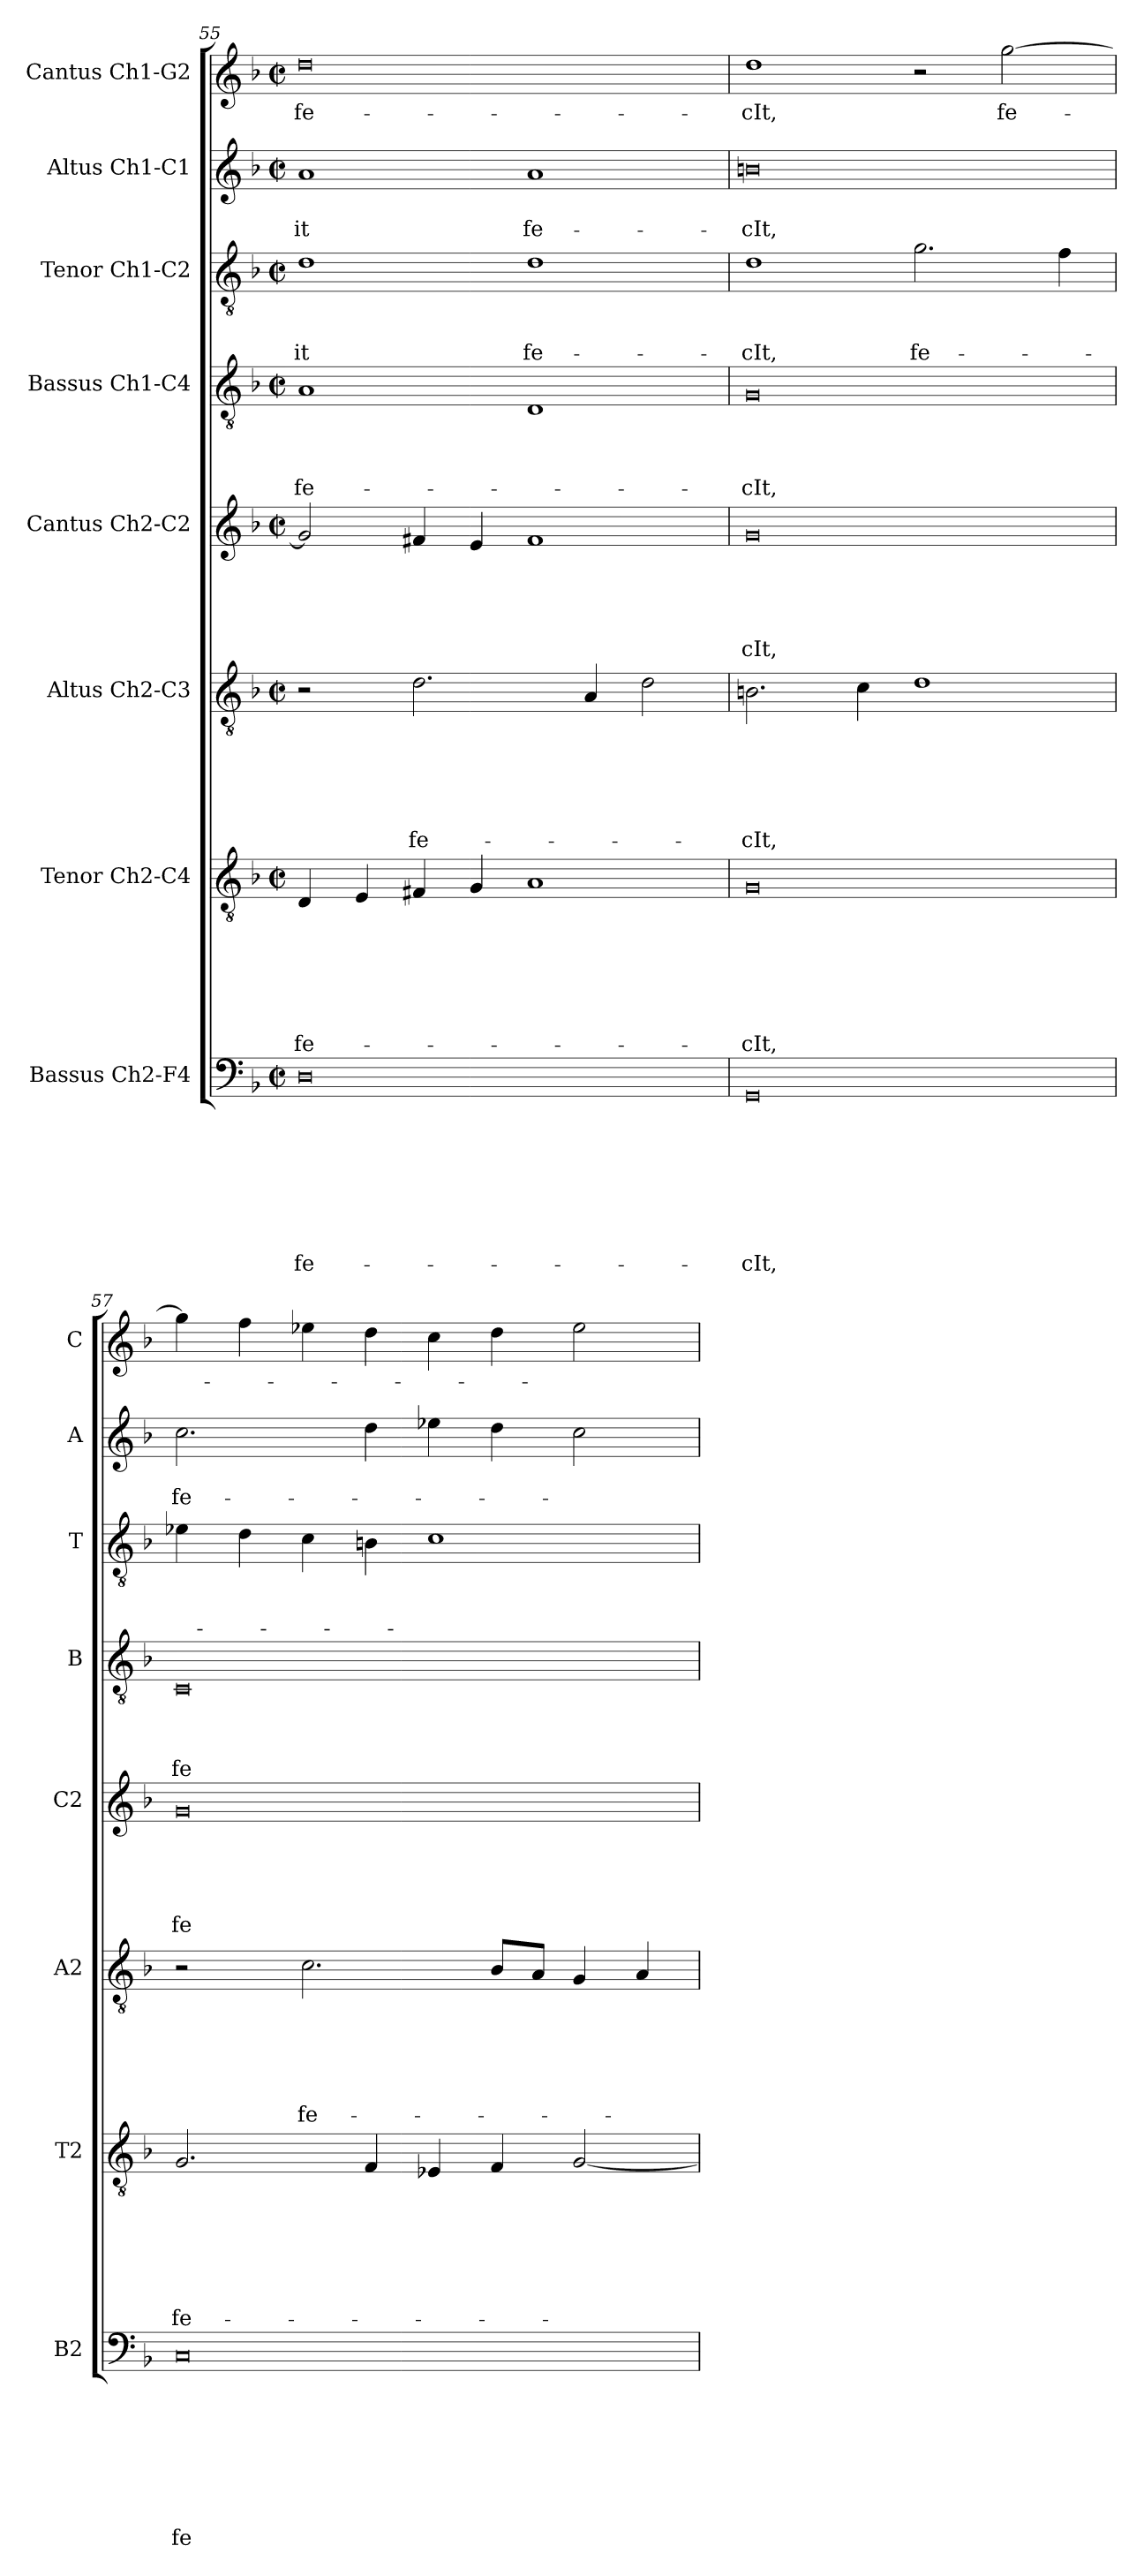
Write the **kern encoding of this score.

**kern	**text	**text	**text	**text	**text	**text	**text	**text	**kern	**text	**text	**text	**text	**text	**text	**text	**kern	**text	**text	**text	**text	**text	**text	**kern	**text	**text	**text	**text	**text	**kern	**text	**text	**text	**text	**kern	**text	**text	**text	**kern	**text	**text	**kern	**text
*part8	*part8	*part8	*part8	*part8	*part8	*part8	*part8	*part8	*part7	*part7	*part7	*part7	*part7	*part7	*part7	*part7	*part6	*part6	*part6	*part6	*part6	*part6	*part6	*part5	*part5	*part5	*part5	*part5	*part5	*part4	*part4	*part4	*part4	*part4	*part3	*part3	*part3	*part3	*part2	*part2	*part2	*part1	*part1
*staff8	*staff8	*staff8	*staff8	*staff8	*staff8	*staff8	*staff8	*staff8	*staff7	*staff7	*staff7	*staff7	*staff7	*staff7	*staff7	*staff7	*staff6	*staff6	*staff6	*staff6	*staff6	*staff6	*staff6	*staff5	*staff5	*staff5	*staff5	*staff5	*staff5	*staff4	*staff4	*staff4	*staff4	*staff4	*staff3	*staff3	*staff3	*staff3	*staff2	*staff2	*staff2	*staff1	*staff1
*I"Bassus Ch2-F4	*	*	*	*	*	*	*	*	*I"Tenor Ch2-C4	*	*	*	*	*	*	*	*I"Altus Ch2-C3	*	*	*	*	*	*	*I"Cantus Ch2-C2	*	*	*	*	*	*I"Bassus Ch1-C4	*	*	*	*	*I"Tenor Ch1-C2	*	*	*	*I"Altus Ch1-C1	*	*	*I"Cantus Ch1-G2	*
*I'B2	*	*	*	*	*	*	*	*	*I'T2	*	*	*	*	*	*	*	*I'A2	*	*	*	*	*	*	*I'C2	*	*	*	*	*	*I'B	*	*	*	*	*I'T	*	*	*	*I'A	*	*	*I'C	*
!!LO:PB:g=z
*clefF4	*	*	*	*	*	*	*	*	*clefGv2	*	*	*	*	*	*	*	*clefGv2	*	*	*	*	*	*	*clefG2	*	*	*	*	*	*clefGv2	*	*	*	*	*clefGv2	*	*	*	*clefG2	*	*	*clefG2	*
*k[b-]	*	*	*	*	*	*	*	*	*k[b-]	*	*	*	*	*	*	*	*k[b-]	*	*	*	*	*	*	*k[b-]	*	*	*	*	*	*k[b-]	*	*	*	*	*k[b-]	*	*	*	*k[b-]	*	*	*k[b-]	*
*F:	*	*	*	*	*	*	*	*	*F:	*	*	*	*	*	*	*	*F:	*	*	*	*	*	*	*F:	*	*	*	*	*	*F:	*	*	*	*	*F:	*	*	*	*F:	*	*	*F:	*
*M2/2	*	*	*	*	*	*	*	*	*M2/2	*	*	*	*	*	*	*	*M2/2	*	*	*	*	*	*	*M2/2	*	*	*	*	*	*M2/2	*	*	*	*	*M2/2	*	*	*	*M2/2	*	*	*M2/2	*
*met(c|)	*	*	*	*	*	*	*	*	*met(c|)	*	*	*	*	*	*	*	*met(c|)	*	*	*	*	*	*	*met(c|)	*	*	*	*	*	*met(c|)	*	*	*	*	*met(c|)	*	*	*	*met(c|)	*	*	*met(c|)	*
=55	=55	=55	=55	=55	=55	=55	=55	=55	=55	=55	=55	=55	=55	=55	=55	=55	=55	=55	=55	=55	=55	=55	=55	=55	=55	=55	=55	=55	=55	=55	=55	=55	=55	=55	=55	=55	=55	=55	=55	=55	=55	=55	=55
!	!	!	!	!	!	!	!	!LO:LY:b	!	!	!	!	!	!	!	!LO:LY:b	!	!	!	!	!	!	!	!	!	!	!	!	!	!	!	!	!	!LO:LY:b	!	!	!	!LO:LY:b	!	!	!LO:LY:b	!	!LO:LY:b
0D	.	.	.	.	.	.	.	fe-	4D/	.	.	.	.	.	.	fe-	2r	.	.	.	.	.	.	2g/]	.	.	.	.	.	1A	.	.	.	fe-	1d	.	.	-it	1a	.	-it	0dd	fe-
.	.	.	.	.	.	.	.	.	4E/	.	.	.	.	.	.	.	.	.	.	.	.	.	.	.	.	.	.	.	.	.	.	.	.	.	.	.	.	.	.	.	.	.	.
!	!	!	!	!	!	!	!	!	!	!	!	!	!	!	!	!	!	!	!	!	!	!	!LO:LY:b	!	!	!	!	!	!	!	!	!	!	!	!	!	!	!	!	!	!	!	!
.	.	.	.	.	.	.	.	.	4F#X/	.	.	.	.	.	.	.	2.d\	.	.	.	.	.	fe-	4f#X/	.	.	.	.	.	.	.	.	.	.	.	.	.	.	.	.	.	.	.
.	.	.	.	.	.	.	.	.	4G/	.	.	.	.	.	.	.	.	.	.	.	.	.	.	4e/	.	.	.	.	.	.	.	.	.	.	.	.	.	.	.	.	.	.	.
!	!	!	!	!	!	!	!	!	!	!	!	!	!	!	!	!	!	!	!	!	!	!	!	!	!	!	!	!	!	!	!	!	!	!	!	!	!	!LO:LY:b	!	!	!LO:LY:b	!	!
.	.	.	.	.	.	.	.	.	1A	.	.	.	.	.	.	.	.	.	.	.	.	.	.	1f#	.	.	.	.	.	1D	.	.	.	.	1d	.	.	fe-	1a	.	fe-	.	.
.	.	.	.	.	.	.	.	.	.	.	.	.	.	.	.	.	4A/	.	.	.	.	.	.	.	.	.	.	.	.	.	.	.	.	.	.	.	.	.	.	.	.	.	.
.	.	.	.	.	.	.	.	.	.	.	.	.	.	.	.	.	2d\	.	.	.	.	.	.	.	.	.	.	.	.	.	.	.	.	.	.	.	.	.	.	.	.	.	.
=56	=56	=56	=56	=56	=56	=56	=56	=56	=56	=56	=56	=56	=56	=56	=56	=56	=56	=56	=56	=56	=56	=56	=56	=56	=56	=56	=56	=56	=56	=56	=56	=56	=56	=56	=56	=56	=56	=56	=56	=56	=56	=56	=56
!	!	!	!	!	!	!	!	!LO:LY:b	!	!	!	!	!	!	!	!LO:LY:b	!	!	!	!	!	!	!LO:LY:b	!	!	!	!	!	!LO:LY:b	!	!	!	!	!LO:LY:b	!	!	!	!LO:LY:b	!	!	!LO:LY:b	!	!LO:LY:b
0GG	.	.	.	.	.	.	.	-cIt,	0G	.	.	.	.	.	.	-cIt,	2.Bn\	.	.	.	.	.	-cIt,	0g	.	.	.	.	-cIt,	0G	.	.	.	-cIt,	1d	.	.	-cIt,	0bn	.	-cIt,	1dd	-cIt,
.	.	.	.	.	.	.	.	.	.	.	.	.	.	.	.	.	4c\	.	.	.	.	.	.	.	.	.	.	.	.	.	.	.	.	.	.	.	.	.	.	.	.	.	.
!	!	!	!	!	!	!	!	!	!	!	!	!	!	!	!	!	!	!	!	!	!	!	!	!	!	!	!	!	!	!	!	!	!	!	!	!	!	!LO:LY:b	!	!	!	!	!
.	.	.	.	.	.	.	.	.	.	.	.	.	.	.	.	.	1d	.	.	.	.	.	.	.	.	.	.	.	.	.	.	.	.	.	2.g\	.	.	fe-	.	.	.	2r	.
!	!	!	!	!	!	!	!	!	!	!	!	!	!	!	!	!	!	!	!	!	!	!	!	!	!	!	!	!	!	!	!	!	!	!	!	!	!	!	!	!	!	!	!LO:LY:b
.	.	.	.	.	.	.	.	.	.	.	.	.	.	.	.	.	.	.	.	.	.	.	.	.	.	.	.	.	.	.	.	.	.	.	.	.	.	.	.	.	.	[2gg\	fe-
.	.	.	.	.	.	.	.	.	.	.	.	.	.	.	.	.	.	.	.	.	.	.	.	.	.	.	.	.	.	.	.	.	.	.	4f\	.	.	.	.	.	.	.	.
=57	=57	=57	=57	=57	=57	=57	=57	=57	=57	=57	=57	=57	=57	=57	=57	=57	=57	=57	=57	=57	=57	=57	=57	=57	=57	=57	=57	=57	=57	=57	=57	=57	=57	=57	=57	=57	=57	=57	=57	=57	=57	=57	=57
!	!	!	!	!	!	!	!	!LO:LY:b	!	!	!	!	!	!	!	!LO:LY:b	!	!	!	!	!	!	!	!	!	!	!	!	!LO:LY:b	!	!	!	!	!LO:LY:b	!	!	!	!	!	!	!LO:LY:b	!	!
0C	.	.	.	.	.	.	.	fe-	2.G/	.	.	.	.	.	.	fe-	2r	.	.	.	.	.	.	0g	.	.	.	.	fe-	0C	.	.	.	fe-	4e-X\	.	.	.	2.cc\	.	fe-	4gg\]	.
.	.	.	.	.	.	.	.	.	.	.	.	.	.	.	.	.	.	.	.	.	.	.	.	.	.	.	.	.	.	.	.	.	.	.	4d\	.	.	.	.	.	.	4ff\	.
!	!	!	!	!	!	!	!	!	!	!	!	!	!	!	!	!	!	!	!	!	!	!	!LO:LY:b	!	!	!	!	!	!	!	!	!	!	!	!	!	!	!	!	!	!	!	!
.	.	.	.	.	.	.	.	.	.	.	.	.	.	.	.	.	2.c\	.	.	.	.	.	fe-	.	.	.	.	.	.	.	.	.	.	.	4c\	.	.	.	.	.	.	4ee-X\	.
.	.	.	.	.	.	.	.	.	4F/	.	.	.	.	.	.	.	.	.	.	.	.	.	.	.	.	.	.	.	.	.	.	.	.	.	4Bn\	.	.	.	4dd\	.	.	4dd\	.
.	.	.	.	.	.	.	.	.	4E-X/	.	.	.	.	.	.	.	.	.	.	.	.	.	.	.	.	.	.	.	.	.	.	.	.	.	1c	.	.	.	4ee-X\	.	.	4cc\	.
.	.	.	.	.	.	.	.	.	4F/	.	.	.	.	.	.	.	8B-/L	.	.	.	.	.	.	.	.	.	.	.	.	.	.	.	.	.	.	.	.	.	4dd\	.	.	4dd\	.
.	.	.	.	.	.	.	.	.	.	.	.	.	.	.	.	.	8A/J	.	.	.	.	.	.	.	.	.	.	.	.	.	.	.	.	.	.	.	.	.	.	.	.	.	.
.	.	.	.	.	.	.	.	.	[2G/	.	.	.	.	.	.	.	4G/	.	.	.	.	.	.	.	.	.	.	.	.	.	.	.	.	.	.	.	.	.	2cc\	.	.	2ee-\	.
.	.	.	.	.	.	.	.	.	.	.	.	.	.	.	.	.	4A/	.	.	.	.	.	.	.	.	.	.	.	.	.	.	.	.	.	.	.	.	.	.	.	.	.	.
=	=	=	=	=	=	=	=	=	=	=	=	=	=	=	=	=	=	=	=	=	=	=	=	=	=	=	=	=	=	=	=	=	=	=	=	=	=	=	=	=	=	=	=
*-	*-	*-	*-	*-	*-	*-	*-	*-	*-	*-	*-	*-	*-	*-	*-	*-	*-	*-	*-	*-	*-	*-	*-	*-	*-	*-	*-	*-	*-	*-	*-	*-	*-	*-	*-	*-	*-	*-	*-	*-	*-	*-	*-
